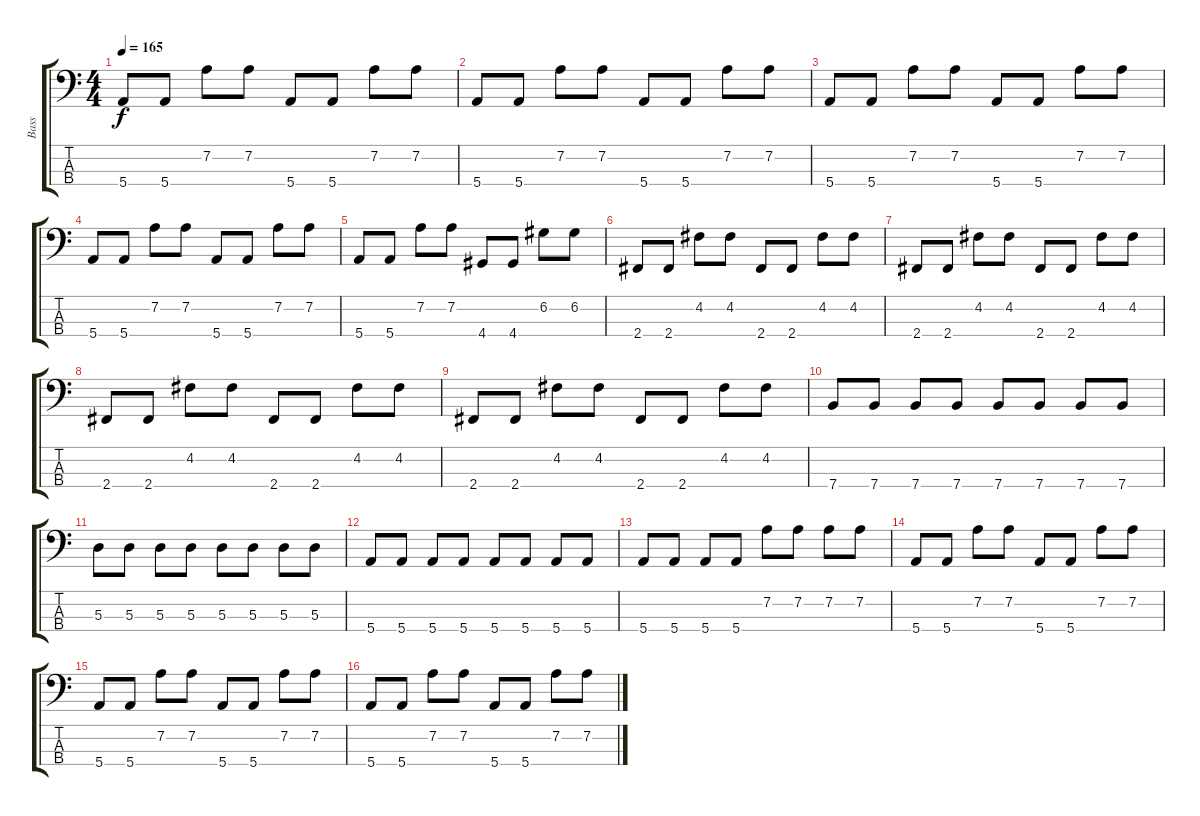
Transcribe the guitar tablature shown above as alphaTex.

\track ("Bass" "Bass") {instrument electricbassfinger}
\staff {score tabs}
\tuning (G2 D2 A1 E1) {hide}
\ts (4 4)
\tempo 165
\clef f4
\ks c
5.4.8{dy f} 5.4.8 7.2.8 7.2.8 5.4.8 5.4.8 7.2.8 7.2.8 |
5.4.8 5.4.8 7.2.8 7.2.8 5.4.8 5.4.8 7.2.8 7.2.8 |
5.4.8 5.4.8 7.2.8 7.2.8 5.4.8 5.4.8 7.2.8 7.2.8 |
5.4.8 5.4.8 7.2.8 7.2.8 5.4.8 5.4.8 7.2.8 7.2.8 |
5.4.8 5.4.8 7.2.8 7.2.8 4.4.8 4.4.8 6.2.8 6.2.8 |
2.4.8 2.4.8 4.2.8 4.2.8 2.4.8 2.4.8 4.2.8 4.2.8 |
2.4.8 2.4.8 4.2.8 4.2.8 2.4.8 2.4.8 4.2.8 4.2.8 |
2.4.8 2.4.8 4.2.8 4.2.8 2.4.8 2.4.8 4.2.8 4.2.8 |
2.4.8 2.4.8 4.2.8 4.2.8 2.4.8 2.4.8 4.2.8 4.2.8 |
7.4.8 7.4.8 7.4.8 7.4.8 7.4.8 7.4.8 7.4.8 7.4.8 |
5.3.8 5.3.8 5.3.8 5.3.8 5.3.8 5.3.8 5.3.8 5.3.8 |
5.4.8 5.4.8 5.4.8 5.4.8 5.4.8 5.4.8 5.4.8 5.4.8 |
5.4.8 5.4.8 5.4.8 5.4.8 7.2.8 7.2.8 7.2.8 7.2.8 |
5.4.8 5.4.8 7.2.8 7.2.8 5.4.8 5.4.8 7.2.8 7.2.8 |
5.4.8 5.4.8 7.2.8 7.2.8 5.4.8 5.4.8 7.2.8 7.2.8 |
5.4.8 5.4.8 7.2.8 7.2.8 5.4.8 5.4.8 7.2.8 7.2.8
